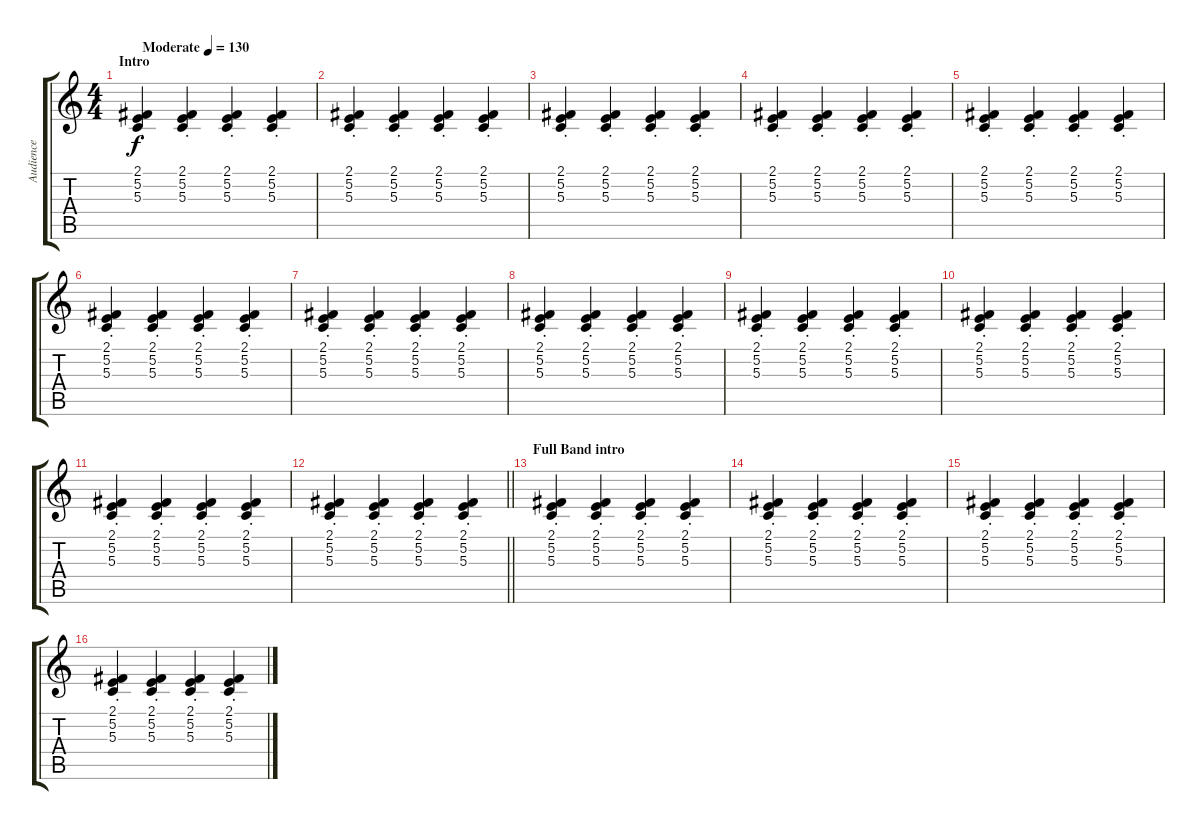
\track ("Audience" "Audience") {instrument applause}
\staff {score tabs}
\tuning (E4 B3 G3 D3 A2 E2) {hide}
\ts (4 4)
\section ("" "Intro")
\tempo (130 "Moderate")
\clef g2
\ks c
(2.1{st} 5.2{st} 5.3{st}).4{dy f volume 13 instrument applause} (2.1{st} 5.2{st} 5.3{st}).4 (2.1{st} 5.2{st} 5.3{st}).4 (2.1{st} 5.2{st} 5.3{st}).4 |
(2.1{st} 5.2{st} 5.3{st}).4 (2.1{st} 5.2{st} 5.3{st}).4 (2.1{st} 5.2{st} 5.3{st}).4 (2.1{st} 5.2{st} 5.3{st}).4 |
(2.1{st} 5.2{st} 5.3{st}).4 (2.1{st} 5.2{st} 5.3{st}).4 (2.1{st} 5.2{st} 5.3{st}).4 (2.1{st} 5.2{st} 5.3{st}).4 |
(2.1{st} 5.2{st} 5.3{st}).4 (2.1{st} 5.2{st} 5.3{st}).4 (2.1{st} 5.2{st} 5.3{st}).4 (2.1{st} 5.2{st} 5.3{st}).4 |
(2.1{st} 5.2{st} 5.3{st}).4 (2.1{st} 5.2{st} 5.3{st}).4 (2.1{st} 5.2{st} 5.3{st}).4 (2.1{st} 5.2{st} 5.3{st}).4 |
(2.1{st} 5.2{st} 5.3{st}).4 (2.1{st} 5.2{st} 5.3{st}).4 (2.1{st} 5.2{st} 5.3{st}).4 (2.1{st} 5.2{st} 5.3{st}).4 |
(2.1{st} 5.2{st} 5.3{st}).4 (2.1{st} 5.2{st} 5.3{st}).4 (2.1{st} 5.2{st} 5.3{st}).4 (2.1{st} 5.2{st} 5.3{st}).4 |
(2.1{st} 5.2{st} 5.3{st}).4 (2.1{st} 5.2{st} 5.3{st}).4 (2.1{st} 5.2{st} 5.3{st}).4 (2.1{st} 5.2{st} 5.3{st}).4 |
(2.1{st} 5.2{st} 5.3{st}).4 (2.1{st} 5.2{st} 5.3{st}).4 (2.1{st} 5.2{st} 5.3{st}).4 (2.1{st} 5.2{st} 5.3{st}).4 |
(2.1{st} 5.2{st} 5.3{st}).4 (2.1{st} 5.2{st} 5.3{st}).4 (2.1{st} 5.2{st} 5.3{st}).4 (2.1{st} 5.2{st} 5.3{st}).4 |
(2.1{st} 5.2{st} 5.3{st}).4 (2.1{st} 5.2{st} 5.3{st}).4 (2.1{st} 5.2{st} 5.3{st}).4 (2.1{st} 5.2{st} 5.3{st}).4 |
\barLineRight lightlight
(2.1{st} 5.2{st} 5.3{st}).4 (2.1{st} 5.2{st} 5.3{st}).4 (2.1{st} 5.2{st} 5.3{st}).4 (2.1{st} 5.2{st} 5.3{st}).4 |
\section ("" "Full Band intro")
(2.1{st} 5.2{st} 5.3{st}).4{volume 0} (2.1{st} 5.2{st} 5.3{st}).4 (2.1{st} 5.2{st} 5.3{st}).4 (2.1{st} 5.2{st} 5.3{st}).4 |
(2.1{st} 5.2{st} 5.3{st}).4 (2.1{st} 5.2{st} 5.3{st}).4 (2.1{st} 5.2{st} 5.3{st}).4 (2.1{st} 5.2{st} 5.3{st}).4 |
(2.1{st} 5.2{st} 5.3{st}).4 (2.1{st} 5.2{st} 5.3{st}).4 (2.1{st} 5.2{st} 5.3{st}).4 (2.1{st} 5.2{st} 5.3{st}).4 |
(2.1{st} 5.2{st} 5.3{st}).4 (2.1{st} 5.2{st} 5.3{st}).4 (2.1{st} 5.2{st} 5.3{st}).4 (2.1{st} 5.2{st} 5.3{st}).4
